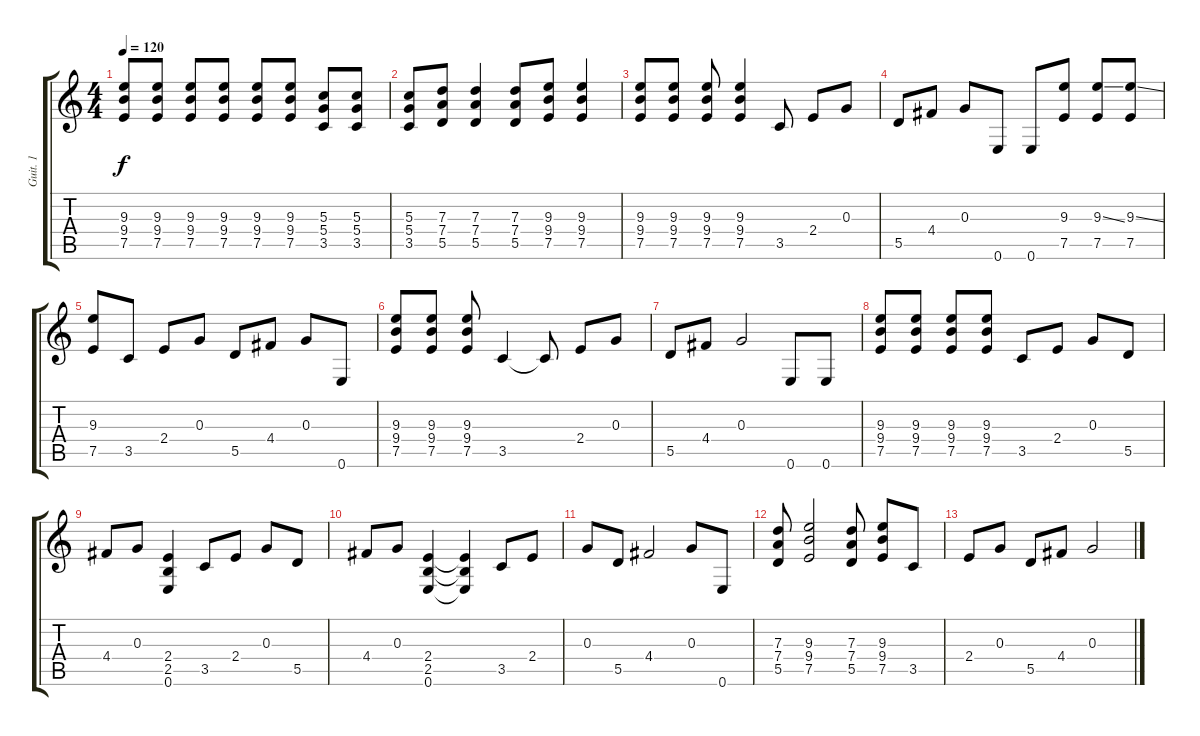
\track ("Guit. 1" "Guit. 1") {instrument overdrivenguitar}
\staff {score tabs}
\tuning (E4 B3 G3 D3 A2 E2) {hide}
\ts (4 4)
\tempo 120
\clef g2
\ks c
(9.3 9.4 7.5).8{dy f} (9.3 9.4 7.5).8 (9.3 9.4 7.5).8 (9.3 9.4 7.5).8 (9.3 9.4 7.5).8 (9.3 9.4 7.5).8 (5.3 5.4 3.5).8 (5.3 5.4 3.5).8 |
(5.3 5.4 3.5).8 (7.3 7.4 5.5).8 (7.3 7.4 5.5).4 (7.3 7.4 5.5).8 (9.3 9.4 7.5).8 (9.3 9.4 7.5).4 |
(9.3 9.4 7.5).8 (9.3 9.4 7.5).8 (9.3 9.4 7.5).8 (9.3 9.4 7.5).4 3.5.8 2.4.8 0.3.8 |
5.5.8 4.4.8 0.3.8 0.6.8 0.6.8 (9.3 7.5).8 (9.3{ss} 7.5).8 (9.3{ss} 7.5).8 |
(9.3 7.5).8 3.5.8 2.4.8 0.3.8 5.5.8 4.4.8 0.3.8 0.6.8 |
(9.3 9.4 7.5).8 (9.3 9.4 7.5).8 (9.3 9.4 7.5).8 3.5.4 3.5{t}.8 2.4.8 0.3.8 |
5.5.8 4.4.8 0.3.2 0.6.8 0.6.8 |
(9.3 9.4 7.5).8 (9.3 9.4 7.5).8 (9.3 9.4 7.5).8 (9.3 9.4 7.5).8 3.5.8 2.4.8 0.3.8 5.5.8 |
4.4.8 0.3.8 (2.4 2.5 0.6).4 3.5.8 2.4.8 0.3.8 5.5.8 |
4.4.8 0.3.8 (2.4 2.5 0.6).4 (2.4{t} 2.5{t} 0.6{t}).4 3.5.8 2.4.8 |
0.3.8 5.5.8 4.4.2 0.3.8 0.6.8 |
(7.3 7.4 5.5).8 (9.3 9.4 7.5).2 (7.3 7.4 5.5).8 (9.3 9.4 7.5).8 3.5.8 |
2.4.8 0.3.8 5.5.8 4.4.8 0.3.2
